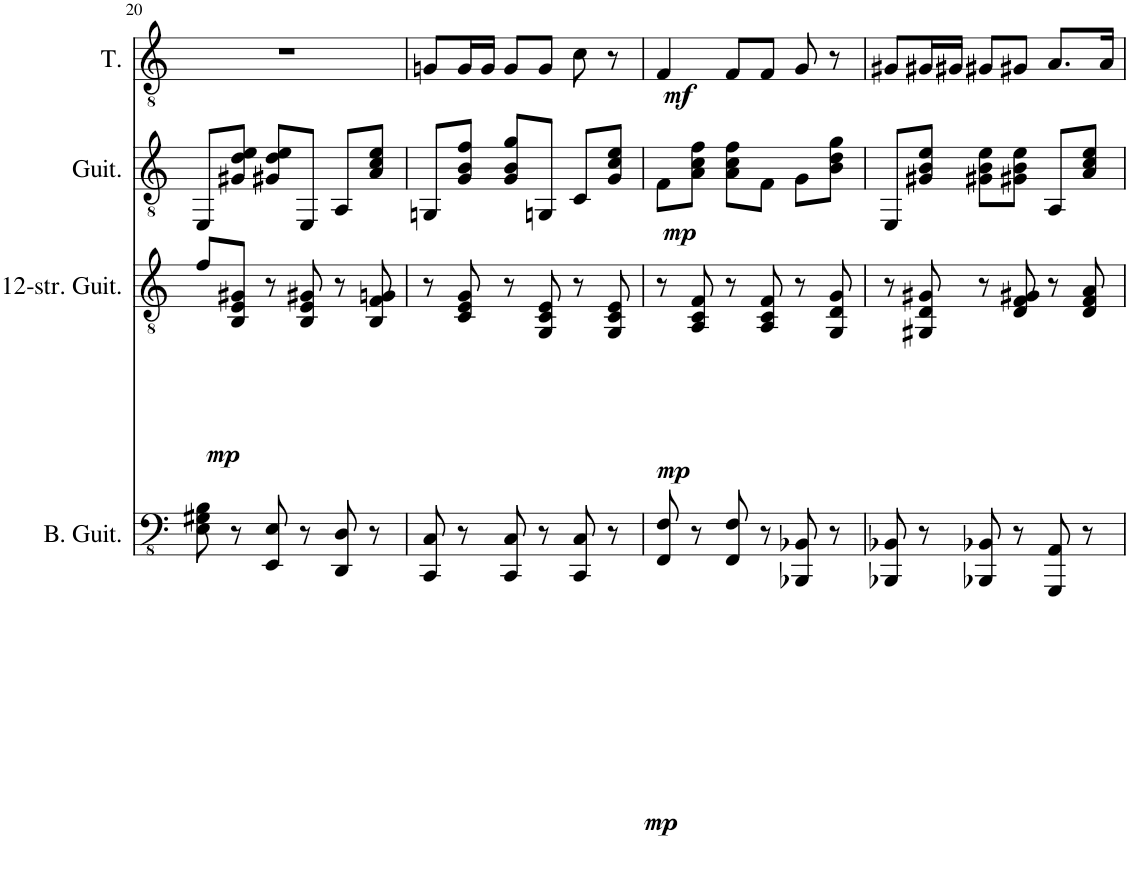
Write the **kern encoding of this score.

**kern	**dynam	**kern	**dynam	**kern	**dynam	**kern	**dynam
*part4	*part4	*part3	*part3	*part2	*part2	*part1	*part1
*staff4	*staff4	*staff3	*staff3	*staff2	*staff2	*staff1	*staff1
*I"Bass Guitar	*	*I"12-string Guitar	*	*I"Guitar	*	*I"Tenor	*
*I'B. Guit.	*	*I'12-str. Guit.	*	*I'Guit.	*	*I'T.	*
!!LO:PB:g=z
*clefFv4	*	*clefGv2	*	*clefGv2	*	*clefGv2	*
*k[]	*	*k[]	*	*k[]	*	*k[]	*
*M3/4	*	*M3/4	*	*M3/4	*	*M3/4	*
=20	=20	=20	=20	=20	=20	=20	=20
!	!	!	!LO:DY:b	!	!	!	!
8EE\ 8GG#X\ 8BB\	.	8f/L	mp	8EE/L	.	2.r	.
8r	.	8BB/ 8E/ 8G#X/J	.	8G#X/ 8d/ 8e/J	.	.	.
8EEE/ 8EE/	.	8r	.	8G#X/ 8d/ 8e/L	.	.	.
8r	.	8BB/ 8E/ 8G#X/	.	8EE/J	.	.	.
8DDD/ 8DD/	.	8r	.	8AA/L	.	.	.
8r	.	8BB/ 8F/ 8Gn/	.	8A/ 8c/ 8e/J	.	.	.
=21	=21	=21	=21	=21	=21	=21	=21
8CCC/ 8CC/	.	8r	.	8GGn/L	.	8Gn/L	.
8r	.	8C/ 8E/ 8G/	.	8G/ 8B/ 8f/J	.	16G/L	.
.	.	.	.	.	.	16G/JJ	.
8CCC/ 8CC/	.	8r	.	8G/ 8B/ 8g/L	.	8G/L	.
8r	.	8GG/ 8C/ 8E/	.	8GGn/J	.	8G/J	.
8CCC/ 8CC/	.	8r	.	8C/L	.	8c\	.
8r	.	8GG/ 8C/ 8E/	.	8G/ 8c/ 8e/J	.	8r	.
=22	=22	=22	=22	=22	=22	=22	=22
!	!LO:DY:b	!	!LO:DY:b	!	!LO:DY:b	!	!LO:DY:b
8FFF/ 8FF/	mp	8r	mp	8F\L	mp	4F/	mf
8r	.	8AA/ 8C/ 8F/	.	8A\ 8c\ 8f\J	.	.	.
8FFF/ 8FF/	.	8r	.	8A\ 8c\ 8f\L	.	8F/L	.
8r	.	8AA/ 8C/ 8F/	.	8F\J	.	8F/J	.
8BBBB-X/ 8BBB-X/	.	8r	.	8G\L	.	8G/	.
8r	.	8GG/ 8D/ 8G/	.	8B\ 8d\ 8g\J	.	8r	.
=23	=23	=23	=23	=23	=23	=23	=23
8BBBB-X/ 8BBB-X/	.	8r	.	8EE/L	.	8G#X/L	.
8r	.	8GG#X/ 8D/ 8G#X/	.	8G#X/ 8B/ 8e/J	.	16G#X/L	.
.	.	.	.	.	.	16G#X/JJ	.
8BBBB-X/ 8BBB-X/	.	8r	.	8G#X\ 8B\ 8e\L	.	8G#X/L	.
8r	.	8D/ 8F/ 8G#X/	.	8G#X\ 8B\ 8e\J	.	8G#X/J	.
8GGGG/ 8AAA/	.	8r	.	8AA/L	.	8.A/L	.
8r	.	8D/ 8F/ 8A/	.	8A/ 8c/ 8e/J	.	.	.
.	.	.	.	.	.	16A/Jk	.
=	=	=	=	=	=	=	=
*-	*-	*-	*-	*-	*-	*-	*-
